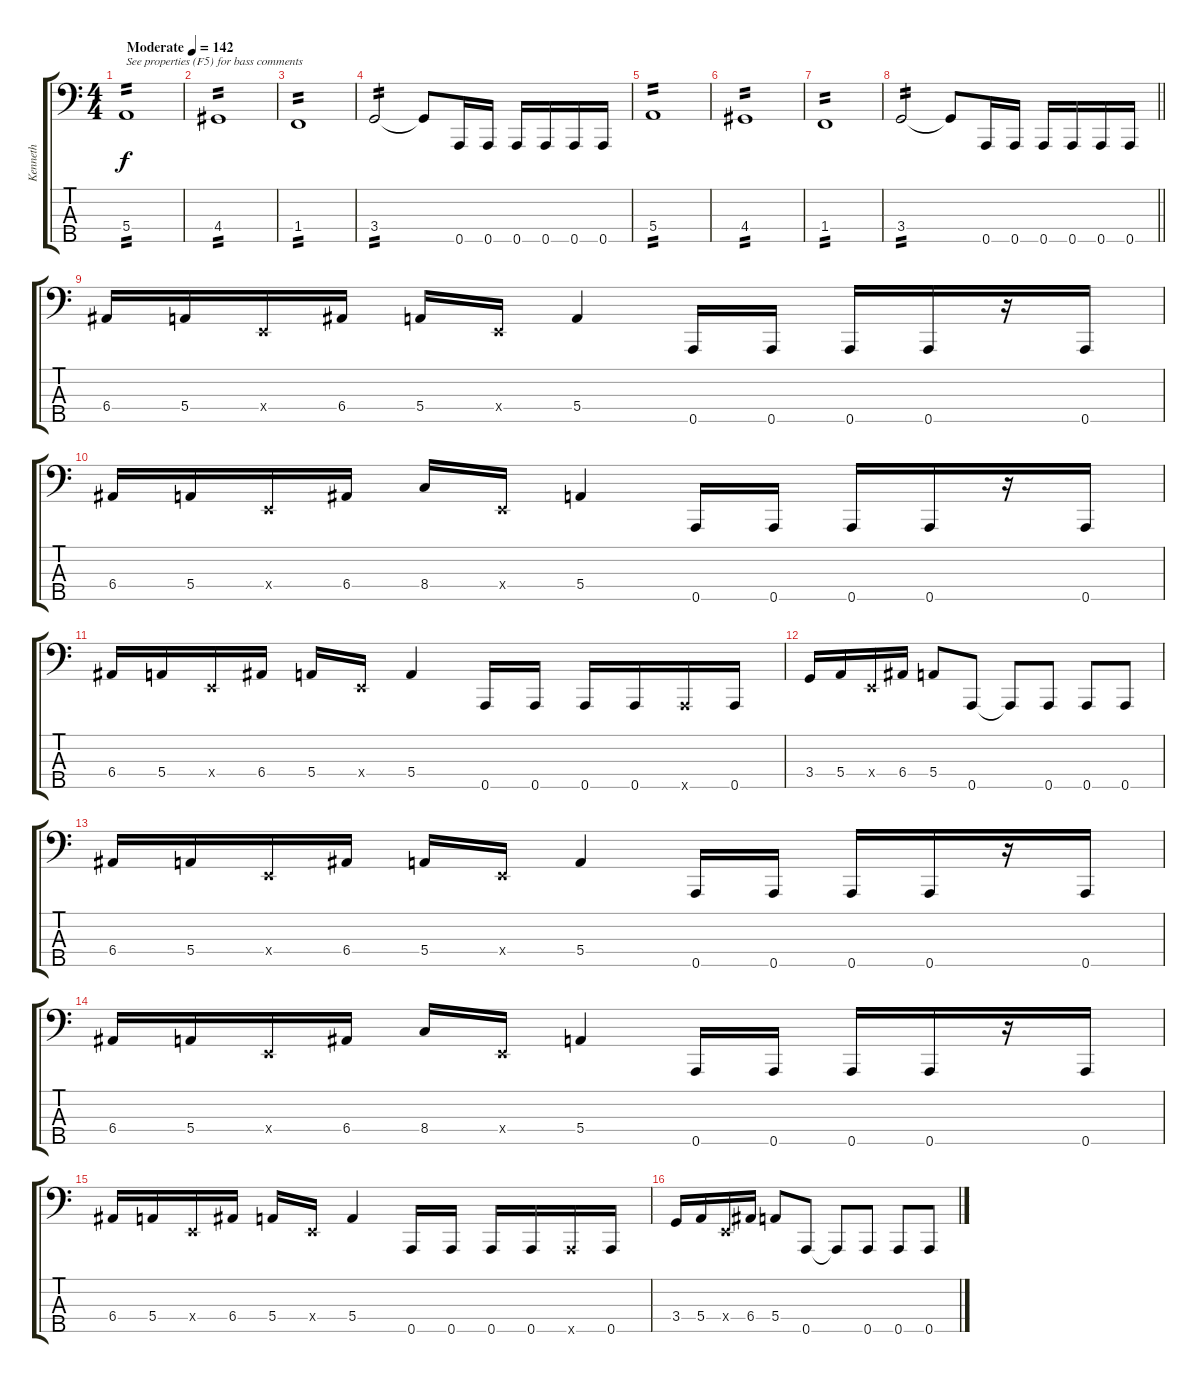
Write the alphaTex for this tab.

\track ("Kenneth" "Kenneth") {instrument electricbasspick}
\staff {score tabs}
\tuning (G2 D2 A1 E1 A0) {hide}
\ts (4 4)
\tempo (142 "Moderate")
\clef f4
\ks c
5.4.1{txt "See properties (F5) for bass comments" tp 2 dy f instrument electricbasspick} |
4.4.1{tp 2} |
1.4.1{tp 2} |
3.4.2{tp 2} 3.4{t}.8 0.5.16 0.5.16 0.5.16 0.5.16 0.5.16 0.5.16 |
5.4.1{tp 2} |
4.4.1{tp 2} |
1.4.1{tp 2} |
\barLineRight lightlight
3.4.2{tp 2} 3.4{t}.8 0.5.16 0.5.16 0.5.16 0.5.16 0.5.16 0.5.16 |
\section ("" "")
6.4.16 5.4.16 0.4{x}.16 6.4.16 5.4.16 0.4{x}.16 5.4.4 0.5.16 0.5.16 0.5.16 0.5.16 r.16 0.5.16 |
6.4.16 5.4.16 0.4{x}.16 6.4.16 8.4.16 0.4{x}.16 5.4.4 0.5.16 0.5.16 0.5.16 0.5.16 r.16 0.5.16 |
6.4.16 5.4.16 0.4{x}.16 6.4.16 5.4.16 0.4{x}.16 5.4.4 0.5.16 0.5.16 0.5.16 0.5.16 0.5{x}.16 0.5.16 |
3.4.16 5.4.16 0.4{x}.16 6.4.16 5.4.8 0.5.8 0.5{t}.8 0.5.8 0.5.8 0.5.8 |
6.4.16 5.4.16 0.4{x}.16 6.4.16 5.4.16 0.4{x}.16 5.4.4 0.5.16 0.5.16 0.5.16 0.5.16 r.16 0.5.16 |
6.4.16 5.4.16 0.4{x}.16 6.4.16 8.4.16 0.4{x}.16 5.4.4 0.5.16 0.5.16 0.5.16 0.5.16 r.16 0.5.16 |
6.4.16 5.4.16 0.4{x}.16 6.4.16 5.4.16 0.4{x}.16 5.4.4 0.5.16 0.5.16 0.5.16 0.5.16 0.5{x}.16 0.5.16 |
3.4.16 5.4.16 0.4{x}.16 6.4.16 5.4.8 0.5.8 0.5{t}.8 0.5.8 0.5.8 0.5.8
